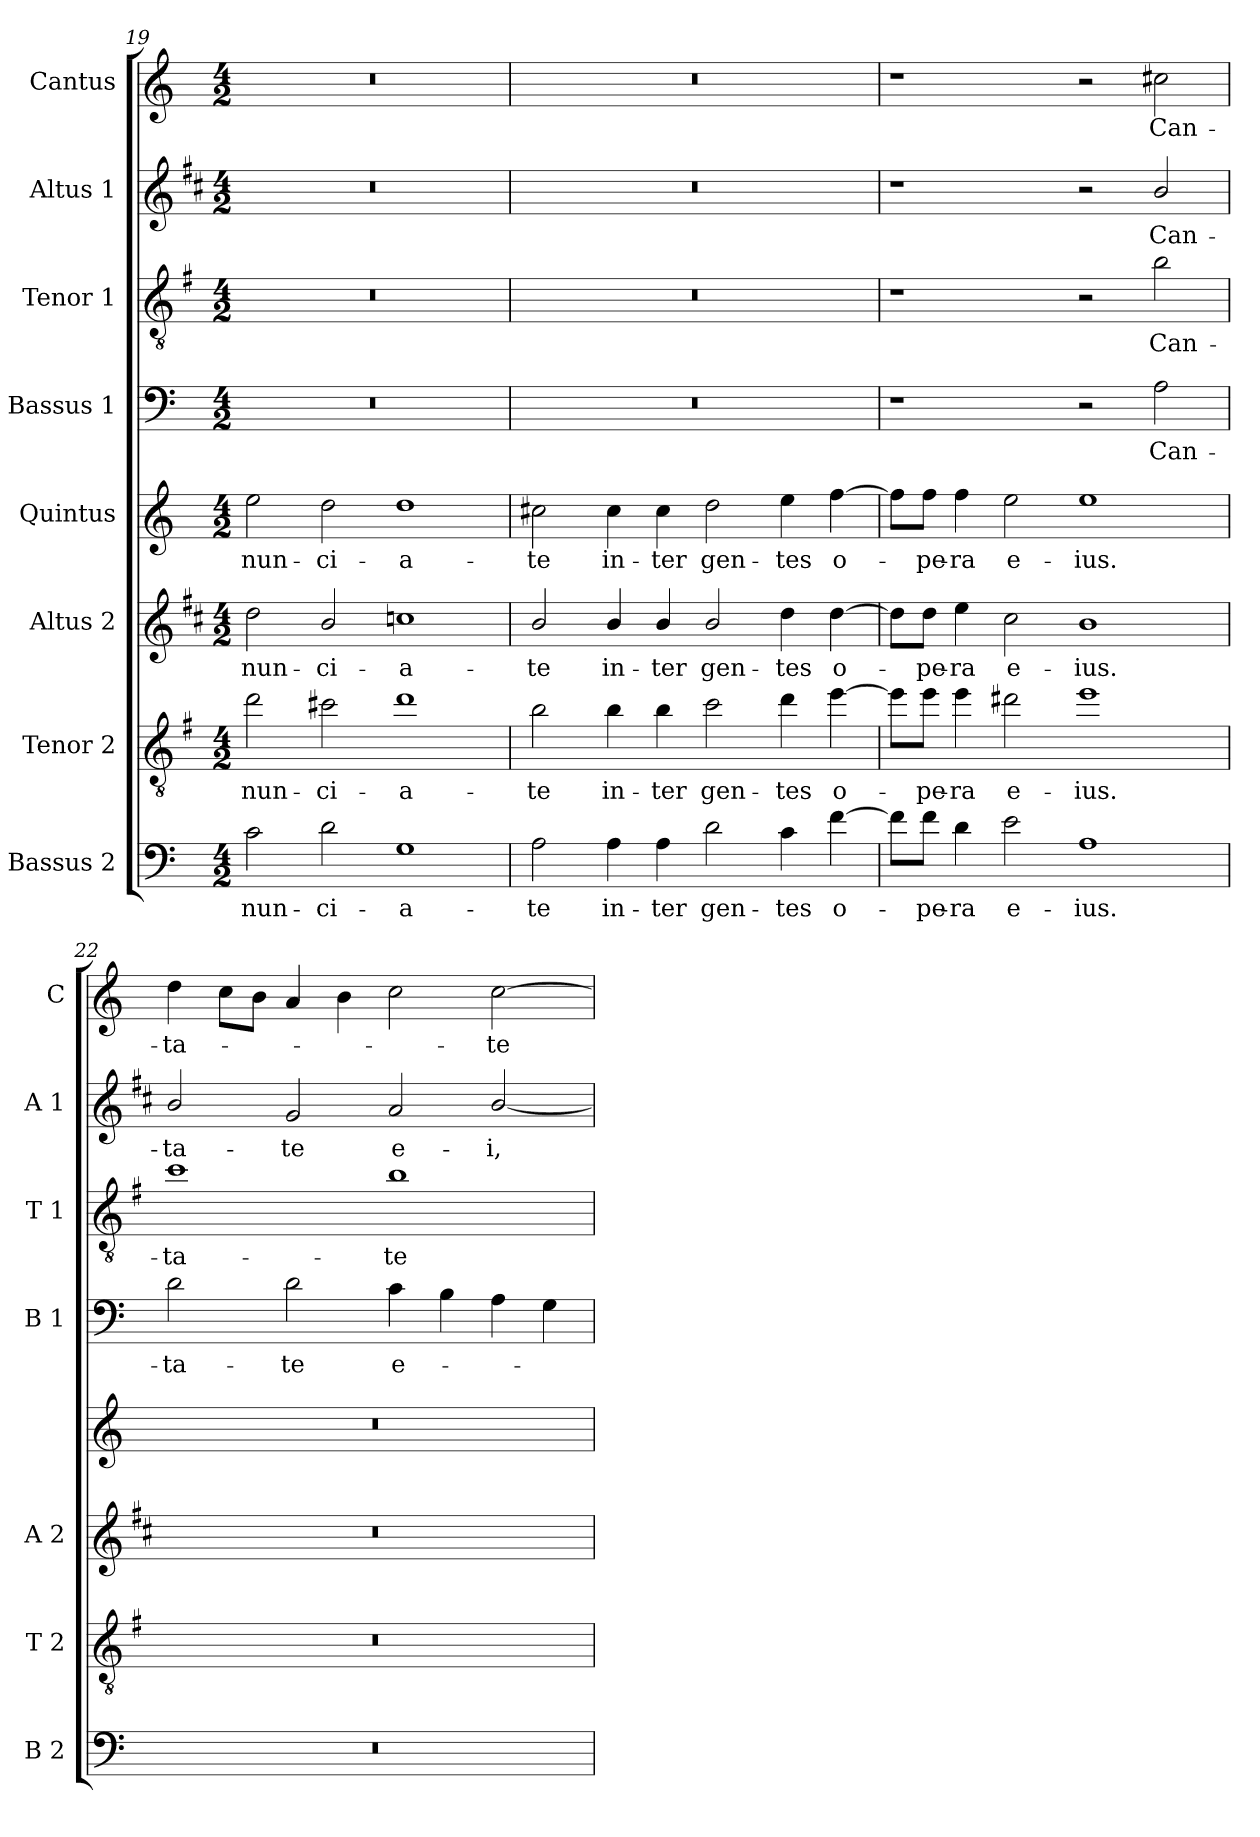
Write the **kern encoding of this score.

**kern	**text	**kern	**text	**kern	**text	**kern	**text	**kern	**text	**kern	**text	**kern	**text	**kern	**text
*part8	*part8	*part7	*part7	*part6	*part6	*part5	*part5	*part4	*part4	*part3	*part3	*part2	*part2	*part1	*part1
*staff8	*staff8	*staff7	*staff7	*staff6	*staff6	*staff5	*staff5	*staff4	*staff4	*staff3	*staff3	*staff2	*staff2	*staff1	*staff1
*I"Bassus 2	*	*I"Tenor 2	*	*I"Altus 2	*	*I"Quintus	*	*I"Bassus 1	*	*I"Tenor 1	*	*I"Altus 1	*	*I"Cantus	*
*I'B 2	*	*I'T 2	*	*I'A 2	*	*	*	*I'B 1	*	*I'T 1	*	*I'A 1	*	*I'C	*
!!LO:PB:g=z
*clefF4	*	*clefGv2	*	*clefG2	*	*clefG2	*	*clefF4	*	*clefGv2	*	*clefG2	*	*clefG2	*
*	*	*ITrd4c7	*	*ITrd1c2	*	*	*	*	*	*ITrd4c7	*	*ITrd1c2	*	*	*
*k[]	*	*k[]	*	*k[]	*	*k[]	*	*k[]	*	*k[]	*	*k[]	*	*k[]	*
*C:	*	*C:	*	*C:	*	*C:	*	*C:	*	*C:	*	*C:	*	*C:	*
*M4/2	*	*M4/2	*	*M4/2	*	*M4/2	*	*M4/2	*	*M4/2	*	*M4/2	*	*M4/2	*
=19	=19	=19	=19	=19	=19	=19	=19	=19	=19	=19	=19	=19	=19	=19	=19
!	!LO:LY:b	!	!LO:LY:b	!	!LO:LY:b	!	!LO:LY:b	!	!	!	!	!	!	!	!
2c\	-nun-	2g\	-nun-	2cc\	-nun-	2ee\	-nun-	0r	.	0r	.	0r	.	0r	.
!	!LO:LY:b	!	!LO:LY:b	!	!LO:LY:b	!	!LO:LY:b	!	!	!	!	!	!	!	!
2d\	-ci-	2f#X\	-ci-	2a/	-ci-	2dd\	-ci-	.	.	.	.	.	.	.	.
!	!LO:LY:b	!	!LO:LY:b	!	!LO:LY:b	!	!LO:LY:b	!	!	!	!	!	!	!	!
1G	-a-	1g	-a-	1b-X	-a-	1dd	-a-	.	.	.	.	.	.	.	.
=20	=20	=20	=20	=20	=20	=20	=20	=20	=20	=20	=20	=20	=20	=20	=20
!	!LO:LY:b	!	!LO:LY:b	!	!LO:LY:b	!	!LO:LY:b	!	!	!	!	!	!	!	!
2A\	-te	2e\	-te	2a/	-te	2cc#X\	-te	0r	.	0r	.	0r	.	0r	.
!	!LO:LY:b	!	!LO:LY:b	!	!LO:LY:b	!	!LO:LY:b	!	!	!	!	!	!	!	!
4A\	in-	4e\	in-	4a/	in-	4cc#\	in-	.	.	.	.	.	.	.	.
!	!LO:LY:b	!	!LO:LY:b	!	!LO:LY:b	!	!LO:LY:b	!	!	!	!	!	!	!	!
4A\	-ter	4e\	-ter	4a/	-ter	4cc#\	-ter	.	.	.	.	.	.	.	.
!	!LO:LY:b	!	!LO:LY:b	!	!LO:LY:b	!	!LO:LY:b	!	!	!	!	!	!	!	!
2d\	gen-	2f\	gen-	2a/	gen-	2dd\	gen-	.	.	.	.	.	.	.	.
!	!LO:LY:b	!	!LO:LY:b	!	!LO:LY:b	!	!LO:LY:b	!	!	!	!	!	!	!	!
4c\	-tes	4g\	-tes	4cc\	-tes	4ee\	-tes	.	.	.	.	.	.	.	.
!	!LO:LY:b	!	!LO:LY:b	!	!LO:LY:b	!	!LO:LY:b	!	!	!	!	!	!	!	!
[4f\	o-	[4a\	o-	[4cc\	o-	[4ff\	o-	.	.	.	.	.	.	.	.
=21	=21	=21	=21	=21	=21	=21	=21	=21	=21	=21	=21	=21	=21	=21	=21
8f\L]	.	8a\L]	.	8cc\L]	.	8ff\L]	.	1r	.	1r	.	1r	.	1r	.
!	!LO:LY:b	!	!LO:LY:b	!	!LO:LY:b	!	!LO:LY:b	!	!	!	!	!	!	!	!
8f\J	-pe-	8a\J	-pe-	8cc\J	-pe-	8ff\J	-pe-	.	.	.	.	.	.	.	.
!	!LO:LY:b	!	!LO:LY:b	!	!LO:LY:b	!	!LO:LY:b	!	!	!	!	!	!	!	!
4d\	-ra	4a\	-ra	4dd\	-ra	4ff\	-ra	.	.	.	.	.	.	.	.
!	!LO:LY:b	!	!LO:LY:b	!	!LO:LY:b	!	!LO:LY:b	!	!	!	!	!	!	!	!
2e\	e-	2g#X\	e-	2b\	e-	2ee\	e-	.	.	.	.	.	.	.	.
!	!LO:LY:b	!	!LO:LY:b	!	!LO:LY:b	!	!LO:LY:b	!	!	!	!	!	!	!	!
1A	-ius.	1a	-ius.	1a	-ius.	1ee	-ius.	2r	.	2r	.	2r	.	2r	.
!	!	!	!	!	!	!	!	!	!LO:LY:b	!	!LO:LY:b	!	!LO:LY:b	!	!LO:LY:b
.	.	.	.	.	.	.	.	2A\	Can-	2e\	Can-	2a/	Can-	2cc#X\	Can-
=22	=22	=22	=22	=22	=22	=22	=22	=22	=22	=22	=22	=22	=22	=22	=22
!	!	!	!	!	!	!	!	!	!LO:LY:b	!	!LO:LY:b	!	!LO:LY:b	!	!LO:LY:b
0r	.	0r	.	0r	.	0r	.	2d\	-ta-	1f	-ta-	2a/	-ta-	4dd\	-ta-
.	.	.	.	.	.	.	.	.	.	.	.	.	.	8cc\L	.
.	.	.	.	.	.	.	.	.	.	.	.	.	.	8b\J	.
!	!	!	!	!	!	!	!	!	!LO:LY:b	!	!	!	!LO:LY:b	!	!
.	.	.	.	.	.	.	.	2d\	-te	.	.	2f/	-te	4a/	.
.	.	.	.	.	.	.	.	.	.	.	.	.	.	4b\	.
!	!	!	!	!	!	!	!	!	!LO:LY:b	!	!LO:LY:b	!	!LO:LY:b	!	!
.	.	.	.	.	.	.	.	4c\	e-	1e	-te	2g/	e-	2cc\	.
.	.	.	.	.	.	.	.	4B\	.	.	.	.	.	.	.
!	!	!	!	!	!	!	!	!	!	!	!	!	!LO:LY:b	!	!LO:LY:b
.	.	.	.	.	.	.	.	4A\	.	.	.	[2a/	-i,	[2cc\	-te
.	.	.	.	.	.	.	.	4G\	.	.	.	.	.	.	.
=	=	=	=	=	=	=	=	=	=	=	=	=	=	=	=
*-	*-	*-	*-	*-	*-	*-	*-	*-	*-	*-	*-	*-	*-	*-	*-
